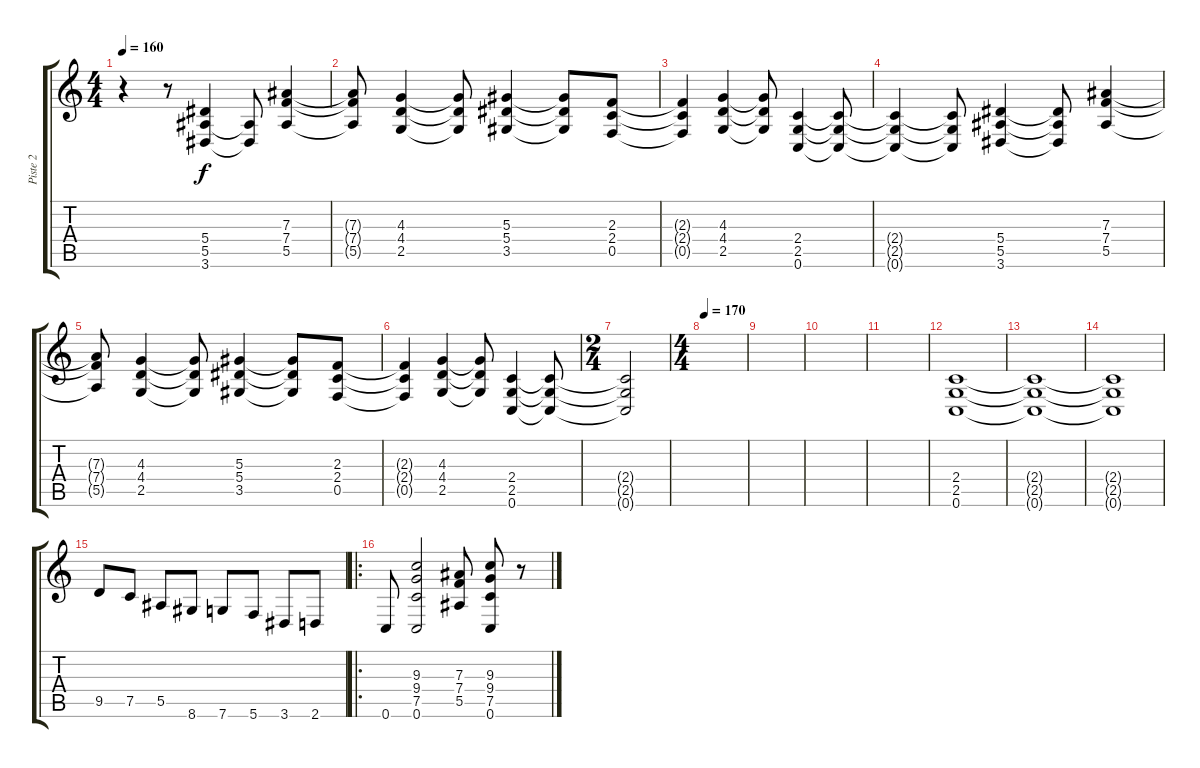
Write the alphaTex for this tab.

\track ("Piste 2" "Piste 2") {instrument distortionguitar}
\staff {score tabs}
\tuning (C4 G3 Eb3 Bb2 F2 C2) {hide}
\ts (4 4)
\tempo 160
\clef g2
\ks c
r.4{dy f instrument distortionguitar} r.8 (5.4 5.5 3.6).4 (5.5{t} 3.6{t}).8 (7.3 7.4 5.5).4 |
(7.3{t} 7.4{t} 5.5{t}).8 (4.3 4.4 2.5).4 (4.3{t} 4.4{t} 2.5{t}).8 (5.3 5.4 3.5).4 (5.3{t} 5.4{t} 3.5{t}).8 (2.3 2.4 0.5).8 |
(2.3{t} 2.4{t} 0.5{t}).4 (4.3 4.4 2.5).4 (4.3{t} 4.4{t} 2.5{t}).8 (2.4 2.5 0.6).4 (2.4{t} 2.5{t} 0.6{t}).8 |
(2.4{t} 2.5{t} 0.6{t}).4 (2.4{t} 2.5{t} 0.6{t}).8 (5.4 5.5 3.6).4 (5.4{t} 5.5{t} 3.6{t}).8 (7.3 7.4 5.5).4 |
(7.3{t} 7.4{t} 5.5{t}).8 (4.3 4.4 2.5).4 (4.3{t} 4.4{t} 2.5{t}).8 (5.3 5.4 3.5).4 (5.3{t} 5.4{t} 3.5{t}).8 (2.3 2.4 0.5).8 |
(2.3{t} 2.4{t} 0.5{t}).4 (4.3 4.4 2.5).4 (4.3{t} 4.4{t} 2.5{t}).8 (2.4 2.5 0.6).4 (2.4{t} 2.5{t} 0.6{t}).8 |
\ts (2 4)
(2.4{t} 2.5{t} 0.6{t}).2 |
\ts (4 4)
\tempo 170
|
|
|
|
(2.4 2.5 0.6).1 |
(2.4{t} 2.5{t} 0.6{t}).1 |
(2.4{t} 2.5{t} 0.6{t}).1 |
9.5.8 7.5.8 5.5.8 8.6.8 7.6.8 5.6.8 3.6.8 2.6.8 |
\ro
0.6.8 (9.3 9.4 7.5 0.6).2 (7.3 7.4 5.5).8 (9.3 9.4 7.5 0.6).8 r.8
